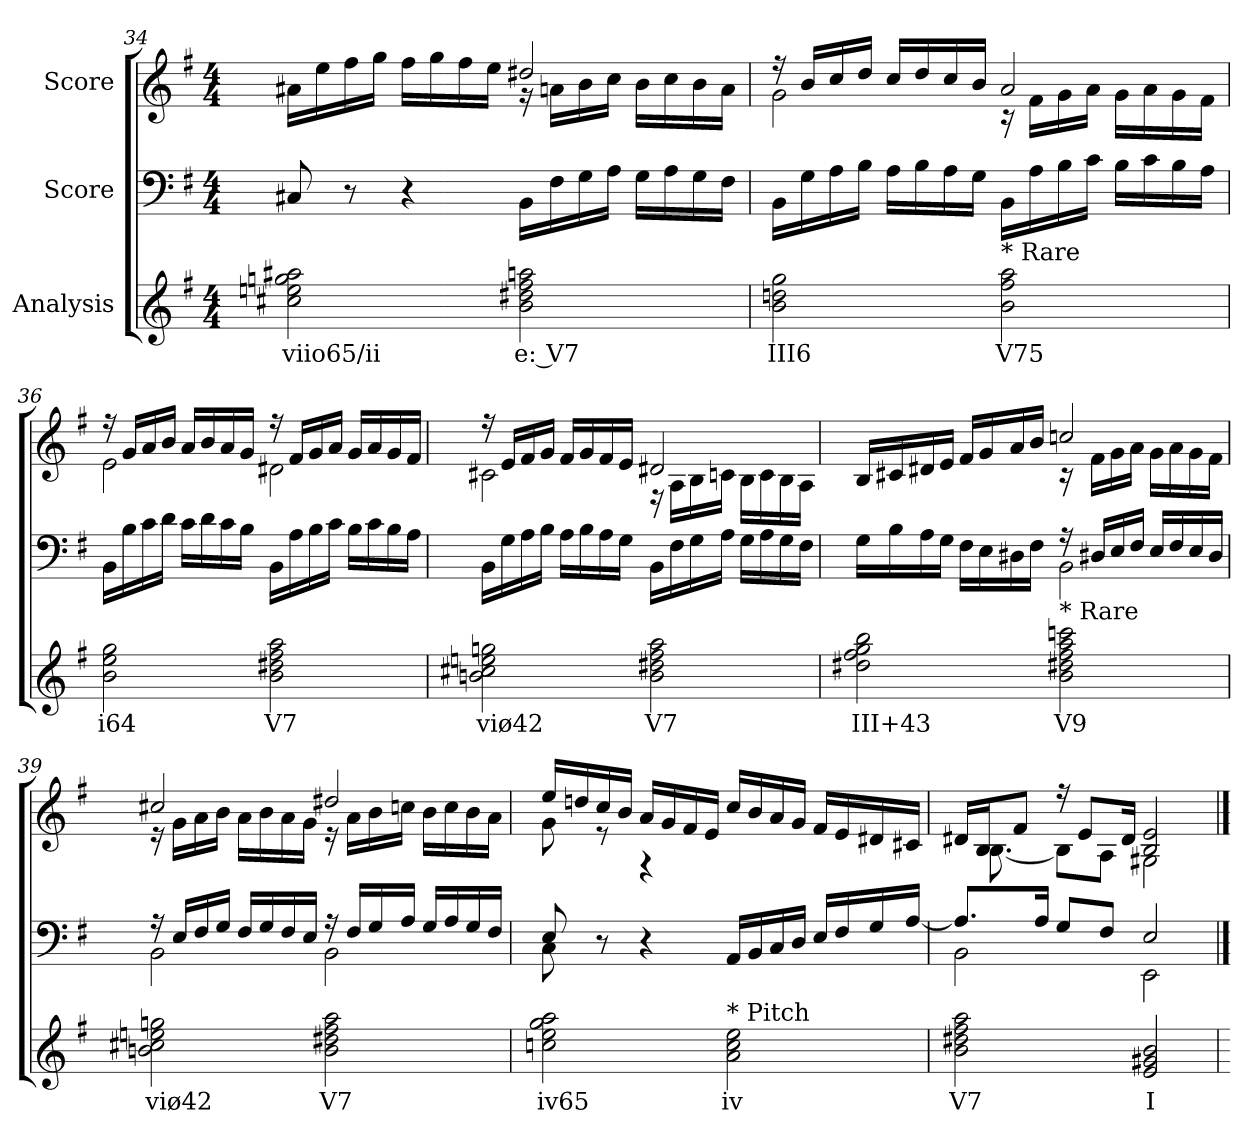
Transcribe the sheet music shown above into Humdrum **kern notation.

**kern	**text	**kern	**kern
*part3	*part3	*part2	*part1
*staff3	*staff3	*staff2	*staff1
*I"Analysis	*	*I"Score	*I"Score
!!LO:LB:g=z
*	*	*clefF4	*clefG2
*k[f#]	*	*k[f#]	*k[f#]
*M4/4	*	*M4/4	*M4/4
=34	=34	=34	=34
*	*	*	*^
2cc#X 2een 2ggn 2aa#X	viio65/ii	8C#X/	16a#X\LL	2ryy
.	.	.	16ee\	.
.	.	8r	16ff#\	.
.	.	.	16gg\JJ	.
.	.	4r	16ff#\LL	.
.	.	.	16gg\	.
.	.	.	16ff#\	.
.	.	.	16ee\JJ	.
2b 2dd#X 2ff# 2aan	e: V7	16BB\LL	2dd#X/	16r
.	.	16F#\	.	16an\LL
.	.	16G\	.	16b\
.	.	16A\JJ	.	16cc\JJ
.	.	16G\LL	.	16b\LL
.	.	16A\	.	16cc\
.	.	16G\	.	16b\
.	.	16F#\JJ	.	16a\JJ
=35	=35	=35	=35	=35
2b 2ddn 2gg	III6	16BB\LL	16r	2g\
.	.	16G\	16b/LL	.
.	.	16A\	16cc/	.
.	.	16B\JJ	16dd/JJ	.
.	.	16A\LL	16cc/LL	.
.	.	16B\	16dd/	.
.	.	16A\	16cc/	.
.	.	16G\JJ	16b/JJ	.
!LO:TX:t=* Rare	!	!	!	!
2b 2ff# 2aa	V75	16BB\LL	2a/	16r
.	.	16A\	.	16f#\LL
.	.	16B\	.	16g\
.	.	16c\JJ	.	16a\JJ
.	.	16B\LL	.	16g\LL
.	.	16c\	.	16a\
.	.	16B\	.	16g\
.	.	16A\JJ	.	16f#\JJ
=36	=36	=36	=36	=36
2b 2ee 2gg	i64	16BB\LL	16r	2e\
.	.	16B\	16g/LL	.
.	.	16c\	16a/	.
.	.	16d\JJ	16b/JJ	.
.	.	16c\LL	16a/LL	.
.	.	16d\	16b/	.
.	.	16c\	16a/	.
.	.	16B\JJ	16g/JJ	.
2b 2dd#X 2ff# 2aa	V7	16BB\LL	16r	2d#X\
.	.	16A\	16f#/LL	.
.	.	16B\	16g/	.
.	.	16c\JJ	16a/JJ	.
.	.	16B\LL	16g/LL	.
.	.	16c\	16a/	.
.	.	16B\	16g/	.
.	.	16A\JJ	16f#/JJ	.
!!LO:LB:g=z	!!
=37	=37	=37	=37	=37
2bn 2cc#X 2een 2ggn	viø42	16BB\LL	16r	2c#X\
.	.	16G\	16e/LL	.
.	.	16A\	16f#/	.
.	.	16B\JJ	16g/JJ	.
.	.	16A\LL	16f#/LL	.
.	.	16B\	16g/	.
.	.	16A\	16f#/	.
.	.	16G\JJ	16e/JJ	.
2b 2dd#X 2ff# 2aa	V7	16BB\LL	2d#X/	16r
.	.	16F#\	.	16A\LL
.	.	16G\	.	16B\
.	.	16A\JJ	.	16cn\JJ
.	.	16G\LL	.	16B\LL
.	.	16A\	.	16c\
.	.	16G\	.	16B\
.	.	16F#\JJ	.	16A\JJ
=38	=38	=38	=38	=38
*	*	*^	*	*
2dd#X 2ff# 2gg 2bb	III+43	16G\LL	2ryy	16B/LL	2ryy
.	.	16B\	.	16c#X/	.
.	.	16A\	.	16d#X/	.
.	.	16G\JJ	.	16e/JJ	.
.	.	16F#\LL	.	16f#/LL	.
.	.	16E\	.	16g/	.
.	.	16D#X\	.	16a/	.
.	.	16F#\JJ	.	16b/JJ	.
!LO:TX:t=* Rare	!	!	!	!	!
2b 2dd#X 2ff# 2aa 2cccn	V9	16r	2BB\	2ccn/	16r
.	.	16D#X/LL	.	.	16f#\LL
.	.	16E/	.	.	16g\
.	.	16F#/JJ	.	.	16a\JJ
.	.	16E/LL	.	.	16g\LL
.	.	16F#/	.	.	16a\
.	.	16E/	.	.	16g\
.	.	16D#/JJ	.	.	16f#\JJ
!!LO:LB:g=z	!!
=39	=39	=39	=39	=39	=39
2bn 2cc#X 2een 2ggn	viø42	16r	2BB\	2cc#X/	16r
.	.	16E/LL	.	.	16g\LL
.	.	16F#/	.	.	16a\
.	.	16G/JJ	.	.	16b\JJ
.	.	16F#/LL	.	.	16a\LL
.	.	16G/	.	.	16b\
.	.	16F#/	.	.	16a\
.	.	16E/JJ	.	.	16g\JJ
2b 2dd#X 2ff# 2aa	V7	16r	2BB\	2dd#X/	16r
.	.	16F#/LL	.	.	16a\LL
.	.	16G/	.	.	16b\
.	.	16A/JJ	.	.	16ccn\JJ
.	.	16G/LL	.	.	16b\LL
.	.	16A/	.	.	16cc\
.	.	16G/	.	.	16b\
.	.	16F#/JJ	.	.	16a\JJ
*	*	*	*	*v	*v
=40	=40	=40	=40	=40
*	*	*	*	*^
*	*	*	*	*	*^
2ccn 2ee 2gg 2aa	iv65	8E/	8C\	16ee/LL	8g\	2ryy
.	.	.	.	16ddn/	.	.
.	.	8r	8ryy	16cc/	8r	.
.	.	.	.	16b/JJ	.	.
.	.	4r	4ryy	16a/LL	4r	.
.	.	.	.	16g/	.	.
.	.	.	.	16f#/	.	.
.	.	.	.	16e/JJ	.	.
!LO:TX:t=* Pitch	!	!	!	!	!	!
2a 2cc 2ee	iv	16AA/LL	2ryy	16cc/LL	2ryy	2ryy
.	.	16BB/	.	16b/	.	.
.	.	16C/	.	16a/	.	.
.	.	16D/JJ	.	16g/JJ	.	.
.	.	16E/LL	.	16f#/LL	.	.
.	.	16F#/	.	16e/	.	.
.	.	16G/	.	16d#X/	.	.
.	.	[16A/JJ	.	16c#X/JJ	.	.
*	*	*	*	*v	*v	*v
=41	=41	=41	=41	=41
*	*	*	*	*^
2b 2dd#X 2ff# 2aa	V7	8.A/L]	2BB\	16d#X/LL	16ryy
.	.	.	.	16B/J	[8.B\
.	.	.	.	8f#/J	.
.	.	16A/Jk	.	.	.
.	.	8G/L	.	16r	8B\L]
.	.	.	.	8e/L	.
.	.	8F#/J	.	.	8A\J
.	.	.	.	16d#/Jk	.
2e 2g#X 2b	I	2E/	2EE\	2B/ 2e/	2G#X\
*	*	*v	*v	*	*
*	*	*	*v	*v
=	==	==	==
*-	*-	*-	*-
